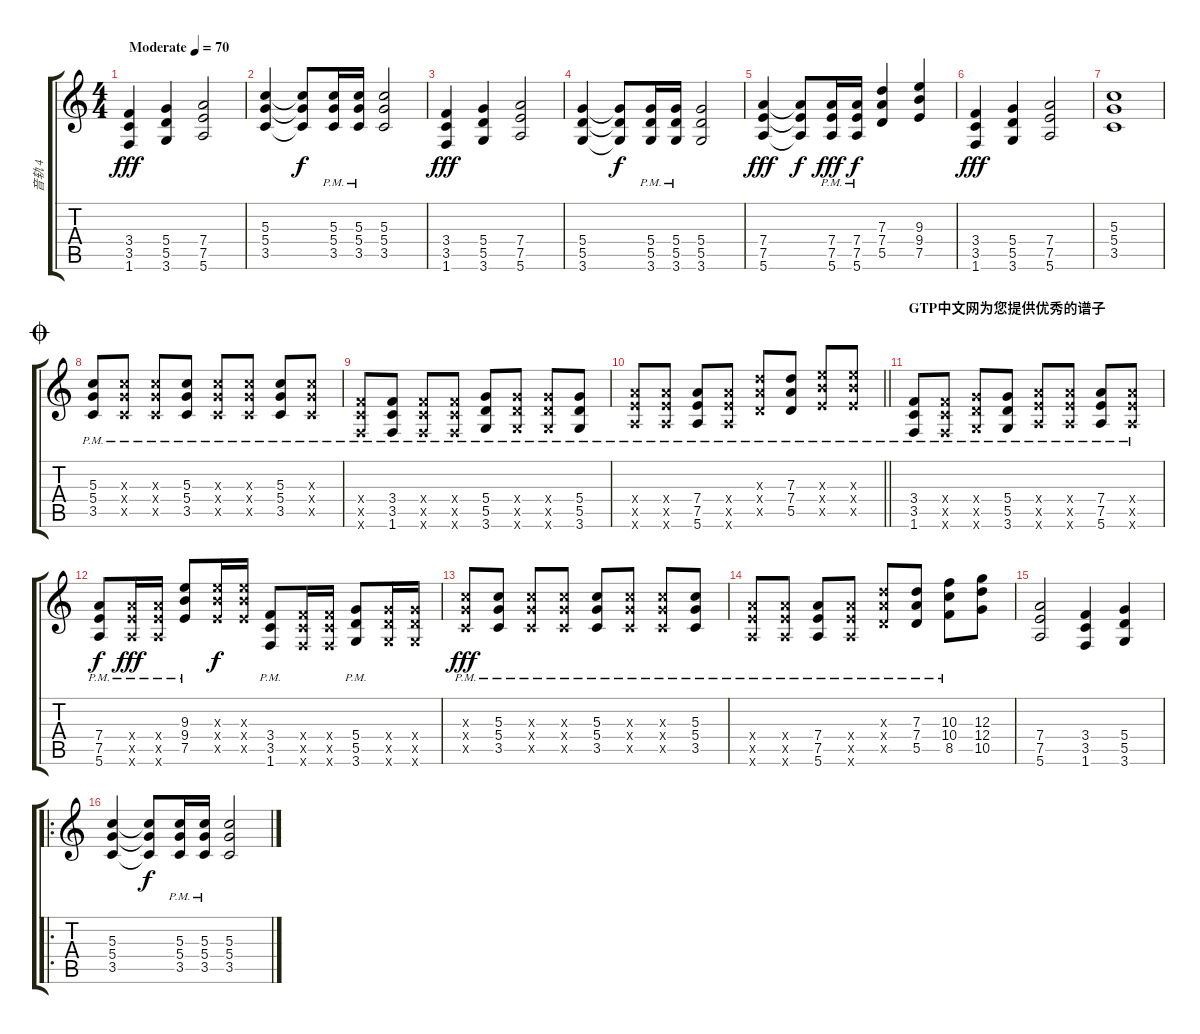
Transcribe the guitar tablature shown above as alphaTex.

\track ("音轨 4" "音轨 4") {instrument overdrivenguitar}
\staff {score tabs}
\tuning (E4 B3 G3 D3 A2 E2) {hide}
\ts (4 4)
\tempo (70 "Moderate")
\clef g2
\ks c
(3.4 3.5 1.6).4{dy fff instrument overdrivenguitar} (5.4 5.5 3.6).4 (7.4 7.5 5.6).2 |
(5.3 5.4 3.5).4 (5.3{t} 5.4{t} 3.5{t}).8{dy f} (5.3{pm} 5.4{pm} 3.5{pm}).16 (5.3{pm} 5.4{pm} 3.5{pm}).16 (5.3 5.4 3.5).2 |
(3.4 3.5 1.6).4{dy fff} (5.4 5.5 3.6).4 (7.4 7.5 5.6).2 |
(5.4 5.5 3.6).4 (5.4{t} 5.5{t} 3.6{t}).8{dy f} (5.4{pm} 5.5{pm} 3.6{pm}).16 (5.4{pm} 5.5{pm} 3.6{pm}).16 (5.4 5.5 3.6).2 |
(7.4 7.5 5.6).4{dy fff} (7.4{t} 7.5{t} 5.6{t}).8{dy f} (7.4{pm} 7.5{pm} 5.6{pm}).16{dy fff} (7.4{pm} 7.5{pm} 5.6{pm}).16{dy f} (7.3 7.4 5.5).4 (9.3 9.4 7.5).4 |
(3.4 3.5 1.6).4{dy fff} (5.4 5.5 3.6).4 (7.4 7.5 5.6).2 |
(5.3 5.4 3.5).1 |
\jump coda
(5.3{pm} 5.4{pm} 3.5{pm}).8 (5.3{pm x} 5.4{pm x} 3.5{pm x}).8 (5.3{pm x} 5.4{pm x} 3.5{pm x}).8 (5.3{pm} 5.4{pm} 3.5{pm}).8 (5.3{pm x} 5.4{pm x} 3.5{pm x}).8 (5.3{pm x} 5.4{pm x} 3.5{pm x}).8 (5.3{pm} 5.4{pm} 3.5{pm}).8 (5.3{pm x} 5.4{pm x} 3.5{pm x}).8 |
(3.4{pm x} 3.5{pm x} 1.6{pm x}).8 (3.4{pm} 3.5{pm} 1.6{pm}).8 (3.4{pm x} 3.5{pm x} 1.6{pm x}).8 (3.4{pm x} 3.5{pm x} 1.6{pm x}).8 (5.4{pm} 5.5{pm} 3.6{pm}).8 (5.4{pm x} 5.5{pm x} 3.6{pm x}).8 (5.4{pm x} 5.5{pm x} 3.6{pm x}).8 (5.4{pm} 5.5{pm} 3.6{pm}).8 |
\barLineRight lightlight
(7.4{pm x} 7.5{pm x} 5.6{pm x}).8 (7.4{pm x} 7.5{pm x} 5.6{pm x}).8 (7.4{pm} 7.5{pm} 5.6{pm}).8 (7.4{pm x} 7.5{pm x} 5.6{pm x}).8 (7.3{pm x} 7.4{pm x} 5.5{pm x}).8 (7.3{pm} 7.4{pm} 5.5{pm}).8 (9.3{pm x} 9.4{pm x} 7.5{pm x}).8 (9.3{pm x} 9.4{pm x} 7.5{pm x}).8 |
\section ("" "GTP中文网为您提供优秀的谱子")
(3.4{pm} 3.5{pm} 1.6{pm}).8 (3.4{pm x} 3.5{pm x} 1.6{pm x}).8 (5.4{pm x} 5.5{pm x} 3.6{pm x}).8 (5.4{pm} 5.5{pm} 3.6{pm}).8 (7.4{pm x} 7.5{pm x} 5.6{pm x}).8 (7.4{pm x} 7.5{pm x} 5.6{pm x}).8 (7.4{pm} 7.5{pm} 5.6{pm}).8 (7.4{pm x} 7.5{pm x} 5.6{pm x}).8 |
(7.4{pm} 7.5{pm} 5.6{pm}).8{dy f} (7.4{pm x} 7.5{pm x} 5.6{x}).16{dy fff} (7.4{pm x} 7.5{pm x} 5.6{pm x}).16 (9.3{pm} 9.4{pm} 7.5{pm}).8 (9.3{x} 9.4{x} 7.5{x}).16{dy f} (9.3{x} 9.4{x} 7.5{x}).16 (3.4{pm} 3.5{pm} 1.6{pm}).8 (3.4{x} 3.5{x} 1.6{x}).16 (3.4{x} 3.5{x} 1.6{x}).16 (5.4{pm} 5.5{pm} 3.6{pm}).8 (5.4{x} 5.5{x} 3.6{x}).16 (5.4{x} 5.5{x} 3.6{x}).16 |
(5.3{pm x} 5.4{pm x} 3.5{pm x}).8{dy fff} (5.3{pm} 5.4{pm} 3.5{pm}).8 (5.3{pm x} 5.4{pm x} 3.5{pm x}).8 (5.3{pm x} 5.4{pm x} 3.5{pm x}).8 (5.3{pm} 5.4{pm} 3.5{pm}).8 (5.3{pm x} 5.4{pm x} 3.5{pm x}).8 (5.3{pm x} 5.4{pm x} 3.5{pm x}).8 (5.3{pm} 5.4{pm} 3.5{pm}).8 |
(7.4{pm x} 7.5{pm x} 5.6{pm x}).8 (7.4{pm x} 7.5{pm x} 5.6{pm x}).8 (7.4{pm} 7.5{pm} 5.6{pm}).8 (7.4{pm x} 7.5{pm x} 5.6{pm x}).8 (7.3{pm x} 7.4{pm x} 5.5{pm x}).8 (7.3{pm} 7.4{pm} 5.5{pm}).8 (10.3{pm} 10.4 8.5).8 (12.3 12.4 10.5).8 |
(7.4 7.5 5.6).2 (3.4 3.5 1.6).4 (5.4 5.5 3.6).4 |
\ro
(5.3 5.4 3.5).4 (5.3{t} 5.4{t} 3.5{t}).8{dy f} (5.3{pm} 5.4{pm} 3.5{pm}).16 (5.3{pm} 5.4{pm} 3.5{pm}).16 (5.3 5.4 3.5).2
